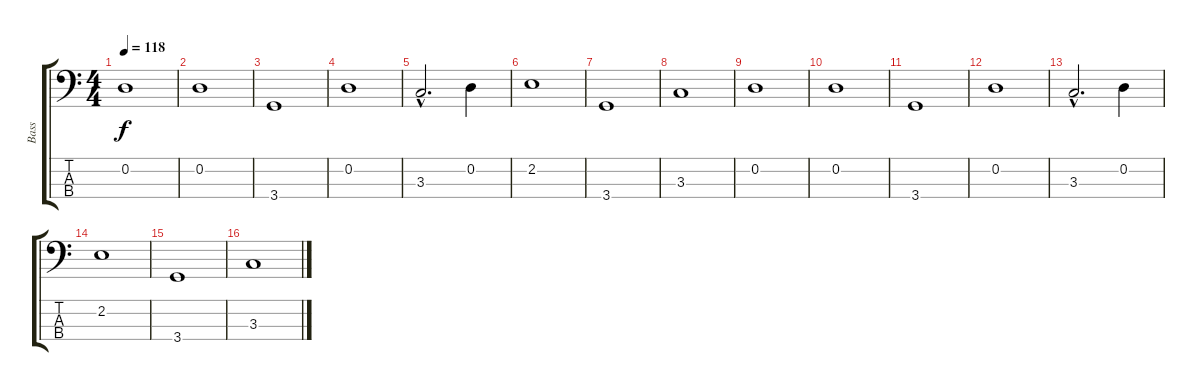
\track (" Bass" " Bass") {instrument electricbassfinger}
\staff {score tabs}
\tuning (G2 D2 A1 E1) {hide}
\ts (4 4)
\tempo 118
\clef f4
\ks c
0.2.1{dy f volume 9} |
0.2.1{volume 8} |
3.4.1{volume 8} |
0.2.1{volume 8} |
3.3{hac}.2{d volume 8} 0.2.4{volume 8} |
2.2.1{volume 7} |
3.4.1{volume 7} |
3.3.1{volume 7} |
0.2.1{volume 7} |
0.2.1{volume 6} |
3.4.1{volume 6} |
0.2.1{volume 6} |
3.3{hac}.2{d volume 6} 0.2.4{volume 6} |
2.2.1{volume 5} |
3.4.1{volume 5} |
3.3.1{volume 5}
